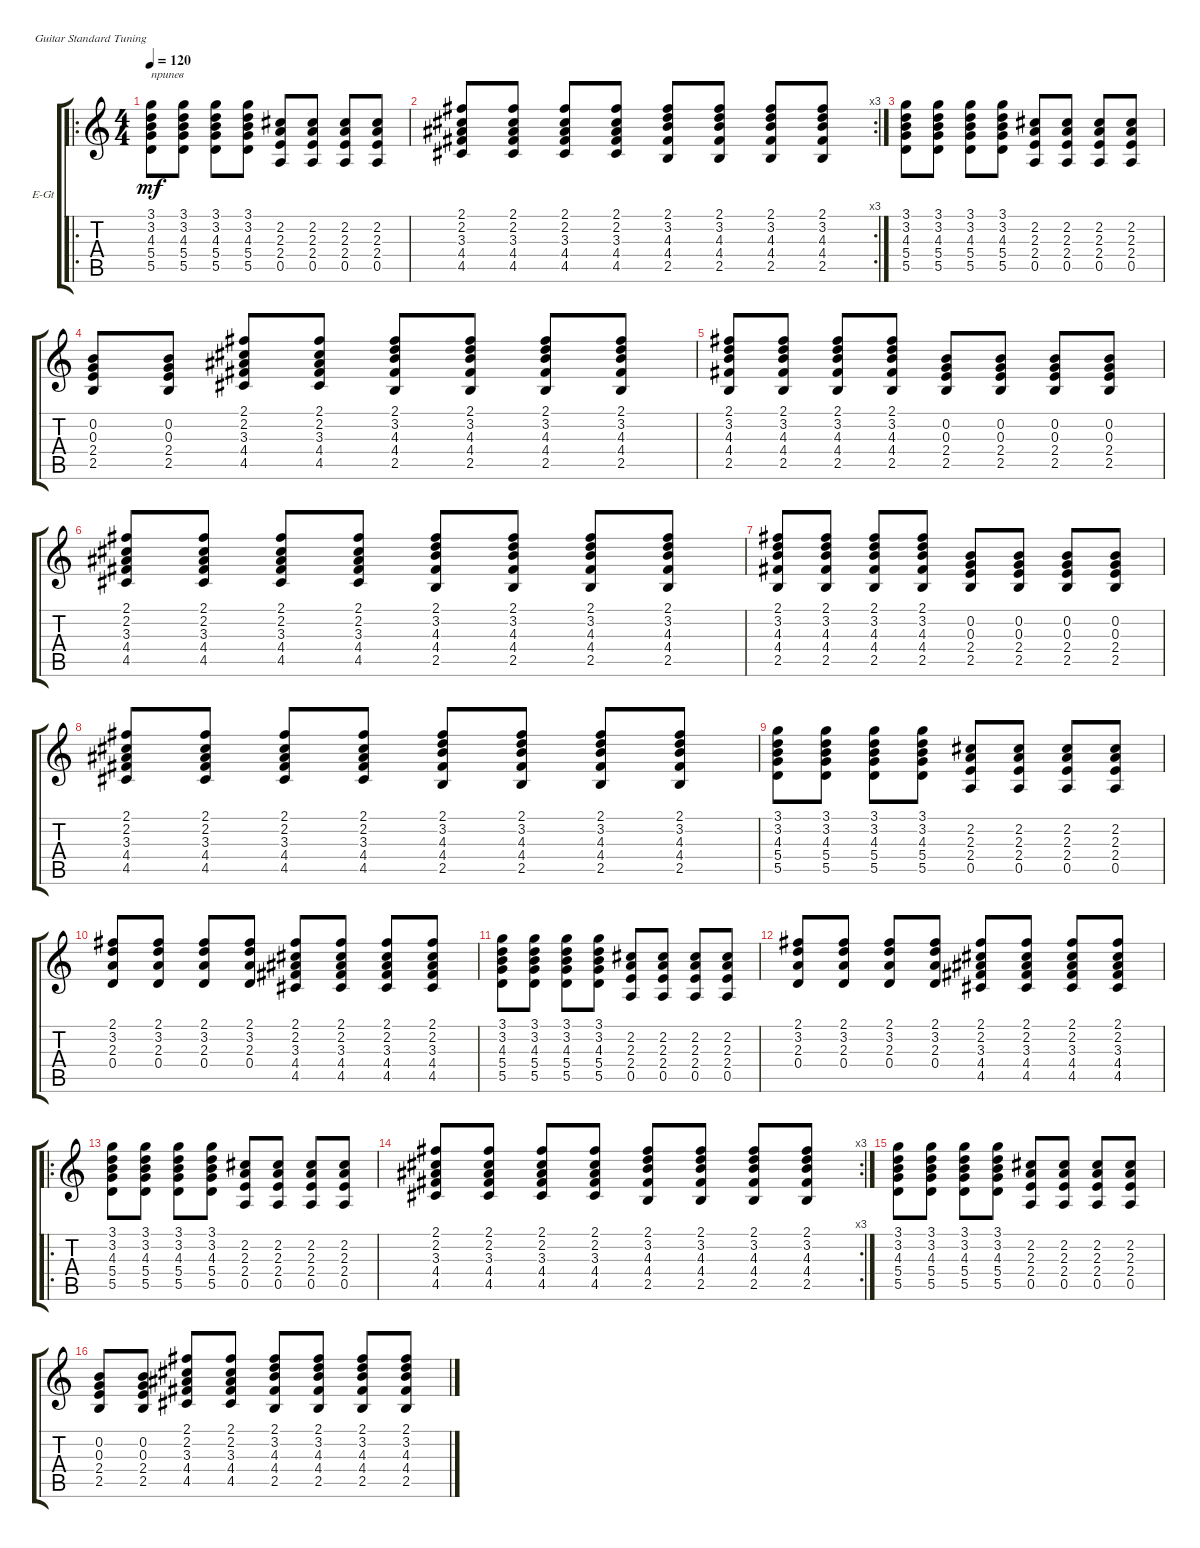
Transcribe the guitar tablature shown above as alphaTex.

\defaultSystemsLayout 4
\bracketExtendMode groupsimilarinstruments
\firstSystemTrackNameOrientation horizontal
\otherSystemsTrackNameOrientation horizontal
\track ("Electric Guitar (Drive)" "E-Gt") {instrument overdrivenguitar}
\staff {score tabs}
\tuning (E4 B3 G3 D3 A2 E2)
\ro
\ts (4 4)
\tempo 120
\clef g2
\ks c
(5.5 5.4 4.3 3.2 3.1).8{txt "припев" dy mf} (5.5 5.4 4.3 3.2 3.1).8 (5.5 5.4 4.3 3.2 3.1).8 (5.5 5.4 4.3 3.2 3.1).8 (0.5 2.4 2.3 2.2).8 (0.5 2.4 2.3 2.2).8 (0.5 2.4 2.3 2.2).8 (0.5 2.4 2.3 2.2).8 |
\rc 3
(4.5 4.4 3.3 2.2 2.1).8 (4.5 4.4 3.3 2.2 2.1).8 (4.5 4.4 3.3 2.2 2.1).8 (4.5 4.4 3.3 2.2 2.1).8 (2.5 4.4 4.3 3.2 2.1).8 (2.5 4.4 4.3 3.2 2.1).8 (2.5 4.4 4.3 3.2 2.1).8 (2.5 4.4 4.3 3.2 2.1).8 |
(5.5 5.4 4.3 3.2 3.1).8 (5.5 5.4 4.3 3.2 3.1).8 (5.5 5.4 4.3 3.2 3.1).8 (5.5 5.4 4.3 3.2 3.1).8 (0.5 2.4 2.3 2.2).8 (0.5 2.4 2.3 2.2).8 (0.5 2.4 2.3 2.2).8 (0.5 2.4 2.3 2.2).8 |
(2.4 0.3 0.2 2.5).8 (2.4 0.3 0.2 2.5).8 (4.5 4.4 3.3 2.2 2.1).8 (4.5 4.4 3.3 2.2 2.1).8 (2.5 4.4 4.3 3.2 2.1).8 (2.5 4.4 4.3 3.2 2.1).8 (2.5 4.4 4.3 3.2 2.1).8 (2.5 4.4 4.3 3.2 2.1).8 |
(2.5 4.4 4.3 3.2 2.1).8 (2.5 4.4 4.3 3.2 2.1).8 (2.5 4.4 4.3 3.2 2.1).8 (2.5 4.4 4.3 3.2 2.1).8 (2.4 0.3 0.2 2.5).8 (2.4 0.3 0.2 2.5).8 (2.4 0.3 0.2 2.5).8 (2.4 0.3 0.2 2.5).8 |
(4.5 4.4 3.3 2.2 2.1).8 (4.5 4.4 3.3 2.2 2.1).8 (4.5 4.4 3.3 2.2 2.1).8 (4.5 4.4 3.3 2.2 2.1).8 (2.5 4.4 4.3 3.2 2.1).8 (2.5 4.4 4.3 3.2 2.1).8 (2.5 4.4 4.3 3.2 2.1).8 (2.5 4.4 4.3 3.2 2.1).8 |
(2.5 4.4 4.3 3.2 2.1).8 (2.5 4.4 4.3 3.2 2.1).8 (2.5 4.4 4.3 3.2 2.1).8 (2.5 4.4 4.3 3.2 2.1).8 (2.4 0.3 0.2 2.5).8 (2.4 0.3 0.2 2.5).8 (2.4 0.3 0.2 2.5).8 (2.4 0.3 0.2 2.5).8 |
(4.5 4.4 3.3 2.2 2.1).8 (4.5 4.4 3.3 2.2 2.1).8 (4.5 4.4 3.3 2.2 2.1).8 (4.5 4.4 3.3 2.2 2.1).8 (2.5 4.4 4.3 3.2 2.1).8 (2.5 4.4 4.3 3.2 2.1).8 (2.5 4.4 4.3 3.2 2.1).8 (2.5 4.4 4.3 3.2 2.1).8 |
(5.5 5.4 4.3 3.2 3.1).8 (5.5 5.4 4.3 3.2 3.1).8 (5.5 5.4 4.3 3.2 3.1).8 (5.5 5.4 4.3 3.2 3.1).8 (0.5 2.4 2.3 2.2).8 (0.5 2.4 2.3 2.2).8 (0.5 2.4 2.3 2.2).8 (0.5 2.4 2.3 2.2).8 |
(0.4 2.3 3.2 2.1).8 (0.4 2.3 3.2 2.1).8 (0.4 2.3 3.2 2.1).8 (0.4 2.3 3.2 2.1).8 (4.5 4.4 3.3 2.2 2.1).8 (4.5 4.4 3.3 2.2 2.1).8 (4.5 4.4 3.3 2.2 2.1).8 (4.5 4.4 3.3 2.2 2.1).8 |
(5.5 5.4 4.3 3.2 3.1).8 (5.5 5.4 4.3 3.2 3.1).8 (5.5 5.4 4.3 3.2 3.1).8 (5.5 5.4 4.3 3.2 3.1).8 (0.5 2.4 2.3 2.2).8 (0.5 2.4 2.3 2.2).8 (0.5 2.4 2.3 2.2).8 (0.5 2.4 2.3 2.2).8 |
(0.4 2.3 3.2 2.1).8 (0.4 2.3 3.2 2.1).8 (0.4 2.3 3.2 2.1).8 (0.4 2.3 3.2 2.1).8 (4.5 4.4 3.3 2.2 2.1).8 (4.5 4.4 3.3 2.2 2.1).8 (4.5 4.4 3.3 2.2 2.1).8 (4.5 4.4 3.3 2.2 2.1).8 |
\ro
(5.5 5.4 4.3 3.2 3.1).8 (5.5 5.4 4.3 3.2 3.1).8 (5.5 5.4 4.3 3.2 3.1).8 (5.5 5.4 4.3 3.2 3.1).8 (0.5 2.4 2.3 2.2).8 (0.5 2.4 2.3 2.2).8 (0.5 2.4 2.3 2.2).8 (0.5 2.4 2.3 2.2).8 |
\rc 3
(4.5 4.4 3.3 2.2 2.1).8 (4.5 4.4 3.3 2.2 2.1).8 (4.5 4.4 3.3 2.2 2.1).8 (4.5 4.4 3.3 2.2 2.1).8 (2.5 4.4 4.3 3.2 2.1).8 (2.5 4.4 4.3 3.2 2.1).8 (2.5 4.4 4.3 3.2 2.1).8 (2.5 4.4 4.3 3.2 2.1).8 |
(5.5 5.4 4.3 3.2 3.1).8 (5.5 5.4 4.3 3.2 3.1).8 (5.5 5.4 4.3 3.2 3.1).8 (5.5 5.4 4.3 3.2 3.1).8 (0.5 2.4 2.3 2.2).8 (0.5 2.4 2.3 2.2).8 (0.5 2.4 2.3 2.2).8 (0.5 2.4 2.3 2.2).8 |
(2.4 0.3 0.2 2.5).8 (2.4 0.3 0.2 2.5).8 (4.5 4.4 3.3 2.2 2.1).8 (4.5 4.4 3.3 2.2 2.1).8 (2.5 4.4 4.3 3.2 2.1).8 (2.5 4.4 4.3 3.2 2.1).8 (2.5 4.4 4.3 3.2 2.1).8 (2.5 4.4 4.3 3.2 2.1).8
